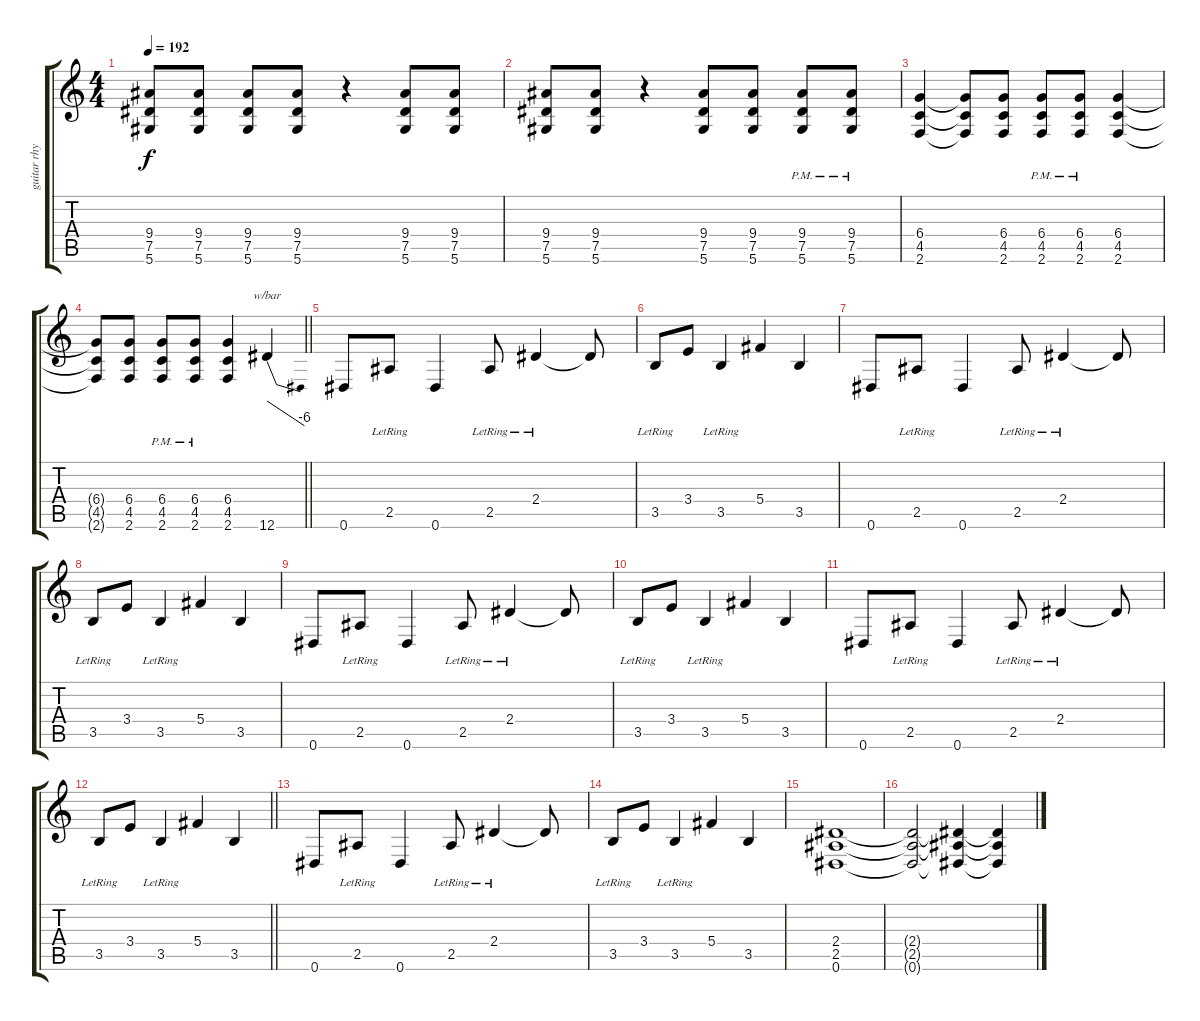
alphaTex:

\track ("guitar rhythm 2" "guitar rhy") {instrument overdrivenguitar}
\staff {score tabs}
\tuning (Eb4 Bb3 Gb3 Db3 Ab2 Eb2) {hide}
\ts (4 4)
\tempo 192
\clef g2
\ks c
(9.4 7.5 5.6).8{dy f} (9.4 7.5 5.6).8 (9.4 7.5 5.6).8 (9.4 7.5 5.6).8 r.4 (9.4 7.5 5.6).8 (9.4 7.5 5.6).8 |
(9.4 7.5 5.6).8 (9.4 7.5 5.6).8 r.4 (9.4 7.5 5.6).8 (9.4 7.5 5.6).8 (9.4{pm} 7.5{pm} 5.6{pm}).8 (9.4{pm} 7.5{pm} 5.6{pm}).8 |
(6.4 4.5 2.6).4 (6.4{t} 4.5{t} 2.6{t}).8 (6.4 4.5 2.6).8 (6.4{pm} 4.5{pm} 2.6{pm}).8 (6.4{pm} 4.5{pm} 2.6{pm}).8 (6.4 4.5 2.6).4 |
\barLineRight lightlight
(6.4{t} 4.5{t} 2.6{t}).8 (6.4 4.5 2.6).8 (6.4{pm} 4.5{pm} 2.6{pm}).8 (6.4{pm} 4.5{pm} 2.6{pm}).8 (6.4 4.5 2.6).4 12.6.4{tbe (dive default 0 0 60 -24)} |
0.6.8 2.5{lr}.8 0.6.4 2.5{lr}.8 2.4{lr}.4 2.4{t}.8 |
3.5{lr}.8 3.4.8 3.5{lr}.4 5.4.4 3.5.4 |
0.6.8 2.5{lr}.8 0.6.4 2.5{lr}.8 2.4{lr}.4 2.4{t}.8 |
3.5{lr}.8 3.4.8 3.5{lr}.4 5.4.4 3.5.4 |
0.6.8 2.5{lr}.8 0.6.4 2.5{lr}.8 2.4{lr}.4 2.4{t}.8 |
3.5{lr}.8 3.4.8 3.5{lr}.4 5.4.4 3.5.4 |
0.6.8 2.5{lr}.8 0.6.4 2.5{lr}.8 2.4{lr}.4 2.4{t}.8 |
\barLineRight lightlight
3.5{lr}.8 3.4.8 3.5{lr}.4 5.4.4 3.5.4 |
0.6.8 2.5{lr}.8 0.6.4 2.5{lr}.8 2.4{lr}.4 2.4{t}.8 |
3.5{lr}.8 3.4.8 3.5{lr}.4 5.4.4 3.5.4 |
(2.4 2.5 0.6).1 |
(2.4{t} 2.5{t} 0.6{t}).2 (2.4{t} 2.5{t} 0.6{t}).4 (2.4{t} 2.5{t} 0.6{t}).4
